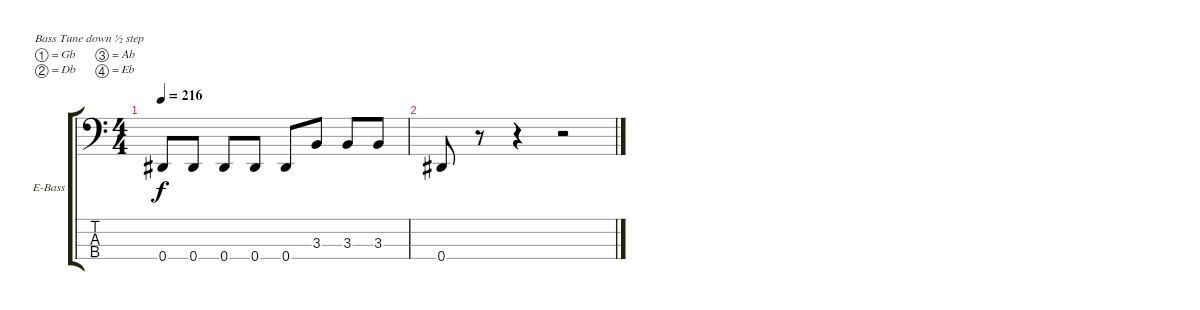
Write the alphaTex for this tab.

\defaultSystemsLayout 4
\bracketExtendMode groupsimilarinstruments
\firstSystemTrackNameOrientation horizontal
\otherSystemsTrackNameOrientation horizontal
\track ("Electric Bass" "E-Bass") {instrument electricbassfinger}
\staff {score tabs}
\tuning (Gb2 Db2 Ab1 Eb1)
\ts (4 4)
\tempo 216
\clef f4
\ks c
0.4.8{dy f} 0.4.8 0.4.8 0.4.8 0.4.8 3.3.8 3.3.8 3.3.8 |
0.4.8 r.8 r.4 r.2
